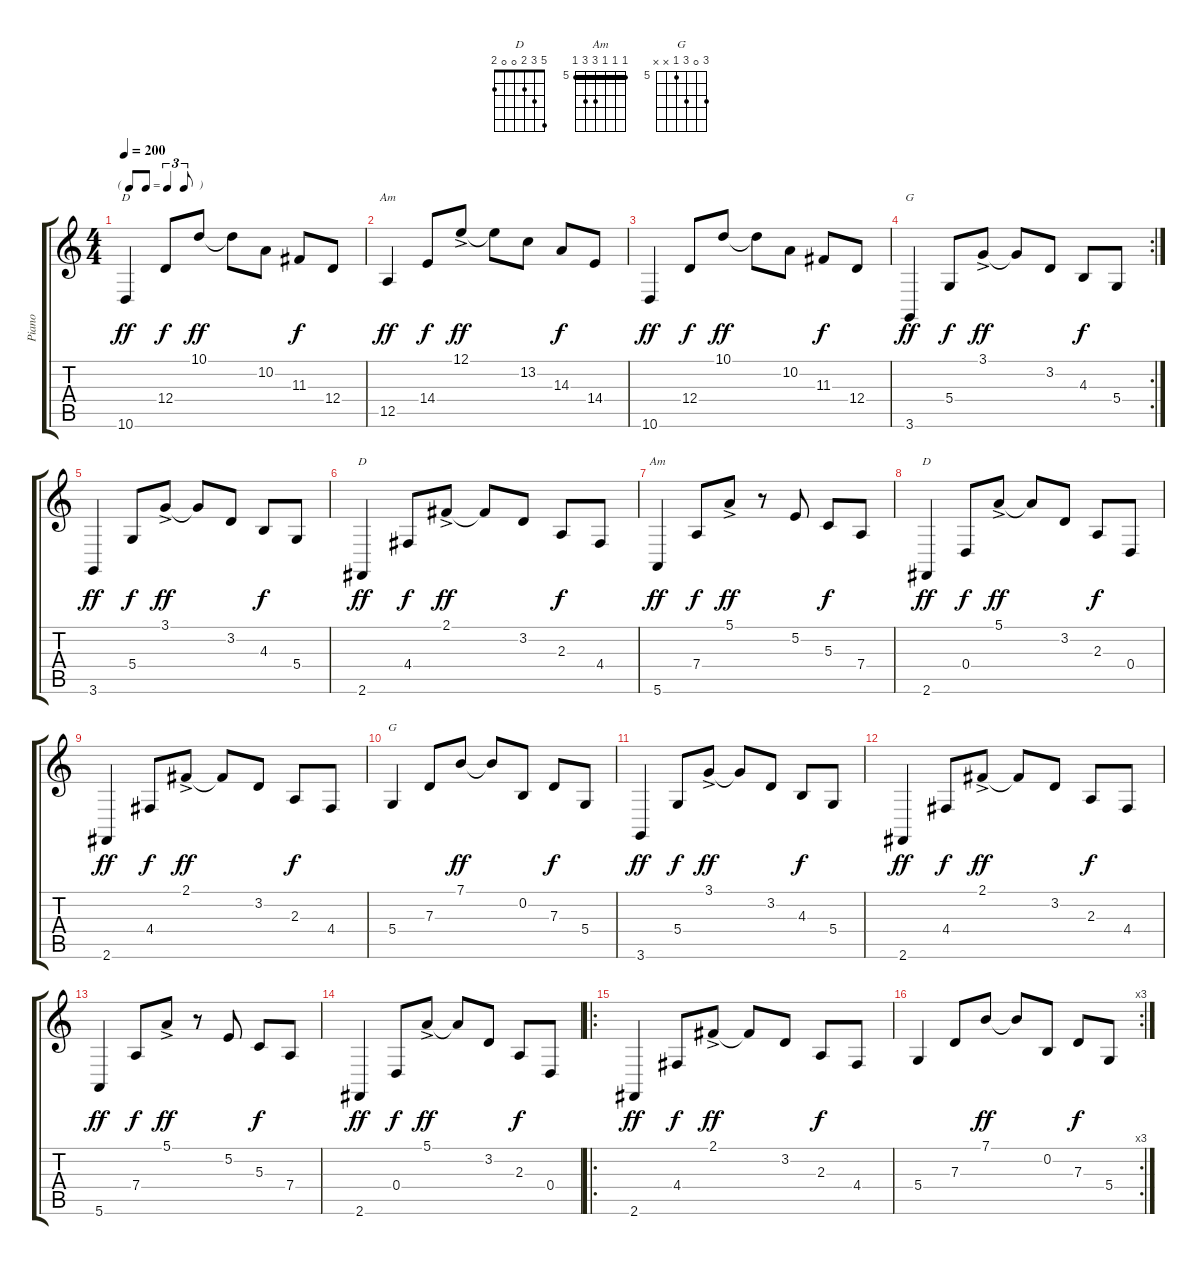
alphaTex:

\track ("Piano" "Piano") {instrument electricgrandpiano}
\staff {score tabs}
\tuning (E4 B3 G3 D3 A2 E2) {hide}
\chord ("D" 10 10 11 12 12 10) {firstfret 10 barre 10}
\chord ("Am" 12 13 14 14 12 x) {firstfret 12 barre 12}
\chord ("G" 3 3 4 5 5 3) {barre 3}
\chord ("D" 2 3 2 4 0 2) {barre 2}
\chord ("Am" 5 5 5 7 7 5) {firstfret 5 barre 5}
\chord ("D" 5 3 2 0 0 2)
\chord ("G" 7 0 7 5 x x) {firstfret 5}
\ts (4 4)
\tf triplet8th
\tempo 200
\clef g2
\ks c
10.6.4{ch "D" dy ff} 12.4.8{dy f} 10.1.8{dy ff} 10.1{t}.8 10.2.8 11.3.8{dy f} 12.4.8 |
12.5.4{ch "Am" dy ff} 14.4.8{dy f} 12.1{ac}.8{dy ff} 12.1{t}.8 13.2.8 14.3.8{dy f} 14.4.8 |
10.6.4{dy ff} 12.4.8{dy f} 10.1.8{dy ff} 10.1{t}.8 10.2.8 11.3.8{dy f} 12.4.8 |
\rc 2
3.6.4{ch "G" dy ff} 5.4.8{dy f} 3.1{ac}.8{dy ff} 3.1{t}.8 3.2.8 4.3.8{dy f} 5.4.8 |
3.6.4{dy ff} 5.4.8{dy f} 3.1{ac}.8{dy ff} 3.1{t}.8 3.2.8 4.3.8{dy f} 5.4.8 |
2.6.4{ch "D" dy ff} 4.4.8{dy f} 2.1{ac}.8{dy ff} 2.1{t}.8 3.2.8 2.3.8{dy f} 4.4.8 |
5.6.4{ch "Am" dy ff} 7.4.8{dy f} 5.1{ac}.8{dy ff} r.8 5.2.8 5.3.8{dy f} 7.4.8 |
2.6.4{ch "D" dy ff} 0.4.8{dy f} 5.1{ac}.8{dy ff} 5.1{t}.8 3.2.8 2.3.8{dy f} 0.4.8 |
2.6.4{dy ff} 4.4.8{dy f} 2.1{ac}.8{dy ff} 2.1{t}.8 3.2.8 2.3.8{dy f} 4.4.8 |
5.4.4{ch "G"} 7.3.8 7.1.8{dy ff} 7.1{t}.8 0.2.8 7.3.8{dy f} 5.4.8 |
3.6.4{dy ff} 5.4.8{dy f} 3.1{ac}.8{dy ff} 3.1{t}.8 3.2.8 4.3.8{dy f} 5.4.8 |
2.6.4{dy ff} 4.4.8{dy f} 2.1{ac}.8{dy ff} 2.1{t}.8 3.2.8 2.3.8{dy f} 4.4.8 |
5.6.4{dy ff} 7.4.8{dy f} 5.1{ac}.8{dy ff} r.8 5.2.8 5.3.8{dy f} 7.4.8 |
2.6.4{dy ff} 0.4.8{dy f} 5.1{ac}.8{dy ff} 5.1{t}.8 3.2.8 2.3.8{dy f} 0.4.8 |
\ro
2.6.4{dy ff} 4.4.8{dy f} 2.1{ac}.8{dy ff} 2.1{t}.8 3.2.8 2.3.8{dy f} 4.4.8 |
\rc 3
5.4.4 7.3.8 7.1.8{dy ff} 7.1{t}.8 0.2.8 7.3.8{dy f} 5.4.8
